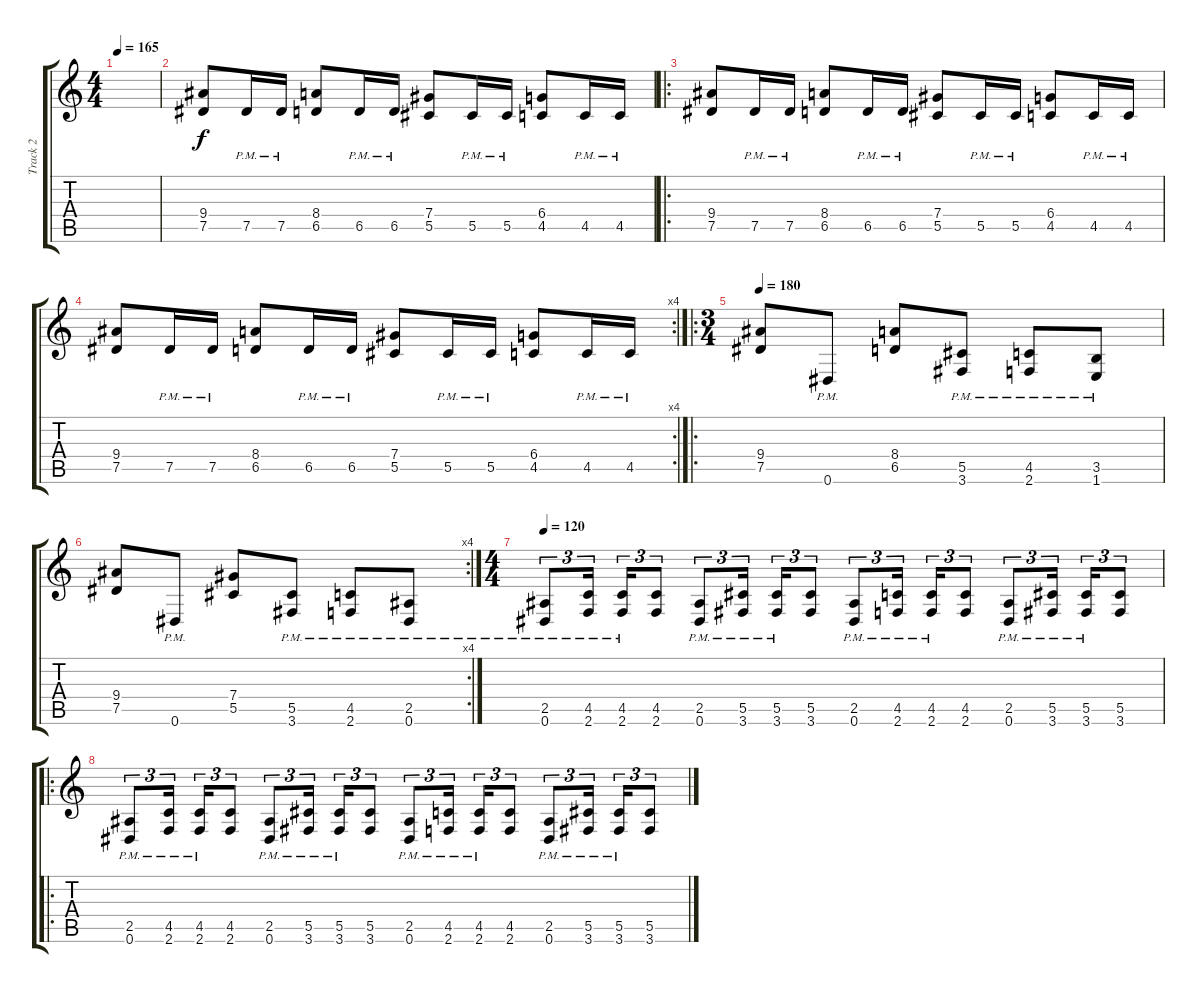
\track ("Track 2" "Track 2") {instrument distortionguitar}
\staff {score tabs}
\tuning (Eb4 Bb3 Gb3 Db3 Ab2 Eb2) {hide}
\ts (4 4)
\tempo 165
\clef g2
\ks c
|
(9.4 7.5).8 7.5{pm}.16 7.5{pm}.16 (8.4 6.5).8 6.5{pm}.16 6.5{pm}.16 (7.4 5.5).8 5.5{pm}.16 5.5{pm}.16 (6.4 4.5).8 4.5{pm}.16 4.5{pm}.16 |
\ro
(9.4 7.5).8 7.5{pm}.16 7.5{pm}.16 (8.4 6.5).8 6.5{pm}.16 6.5{pm}.16 (7.4 5.5).8 5.5{pm}.16 5.5{pm}.16 (6.4 4.5).8 4.5{pm}.16 4.5{pm}.16 |
\rc 4
(9.4 7.5).8 7.5{pm}.16 7.5{pm}.16 (8.4 6.5).8 6.5{pm}.16 6.5{pm}.16 (7.4 5.5).8 5.5{pm}.16 5.5{pm}.16 (6.4 4.5).8 4.5{pm}.16 4.5{pm}.16 |
\ro
\ts (3 4)
\tempo 180
(9.4 7.5).8 0.6{pm}.8 (8.4 6.5).8 (5.5{pm} 3.6{pm}).8 (4.5{pm} 2.6{pm}).8 (3.5{pm} 1.6{pm}).8 |
\rc 4
(9.4 7.5).8 0.6{pm}.8 (7.4 5.5).8 (5.5{pm} 3.6{pm}).8 (4.5{pm} 2.6{pm}).8 (2.5{pm} 0.6{pm}).8 |
\ts (4 4)
\tempo 120
(2.5{pm} 0.6{pm}).8{tu (3 2)} (4.5{pm} 2.6{pm}).16{tu (3 2)} (4.5{pm} 2.6{pm}).16{tu (3 2)} (4.5 2.6).8{tu (3 2)} (2.5{pm} 0.6{pm}).8{tu (3 2)} (5.5{pm} 3.6{pm}).16{tu (3 2)} (5.5{pm} 3.6{pm}).16{tu (3 2)} (5.5 3.6).8{tu (3 2)} (2.5{pm} 0.6{pm}).8{tu (3 2)} (4.5{pm} 2.6{pm}).16{tu (3 2)} (4.5{pm} 2.6{pm}).16{tu (3 2)} (4.5 2.6).8{tu (3 2)} (2.5{pm} 0.6{pm}).8{tu (3 2)} (5.5{pm} 3.6{pm}).16{tu (3 2)} (5.5{pm} 3.6{pm}).16{tu (3 2)} (5.5 3.6).8{tu (3 2)} |
\ro
(2.5{pm} 0.6{pm}).8{tu (3 2)} (4.5{pm} 2.6{pm}).16{tu (3 2)} (4.5{pm} 2.6{pm}).16{tu (3 2)} (4.5 2.6).8{tu (3 2)} (2.5{pm} 0.6{pm}).8{tu (3 2)} (5.5{pm} 3.6{pm}).16{tu (3 2)} (5.5{pm} 3.6{pm}).16{tu (3 2)} (5.5 3.6).8{tu (3 2)} (2.5{pm} 0.6{pm}).8{tu (3 2)} (4.5{pm} 2.6{pm}).16{tu (3 2)} (4.5{pm} 2.6{pm}).16{tu (3 2)} (4.5 2.6).8{tu (3 2)} (2.5{pm} 0.6{pm}).8{tu (3 2)} (5.5{pm} 3.6{pm}).16{tu (3 2)} (5.5{pm} 3.6{pm}).16{tu (3 2)} (5.5 3.6).8{tu (3 2)}
